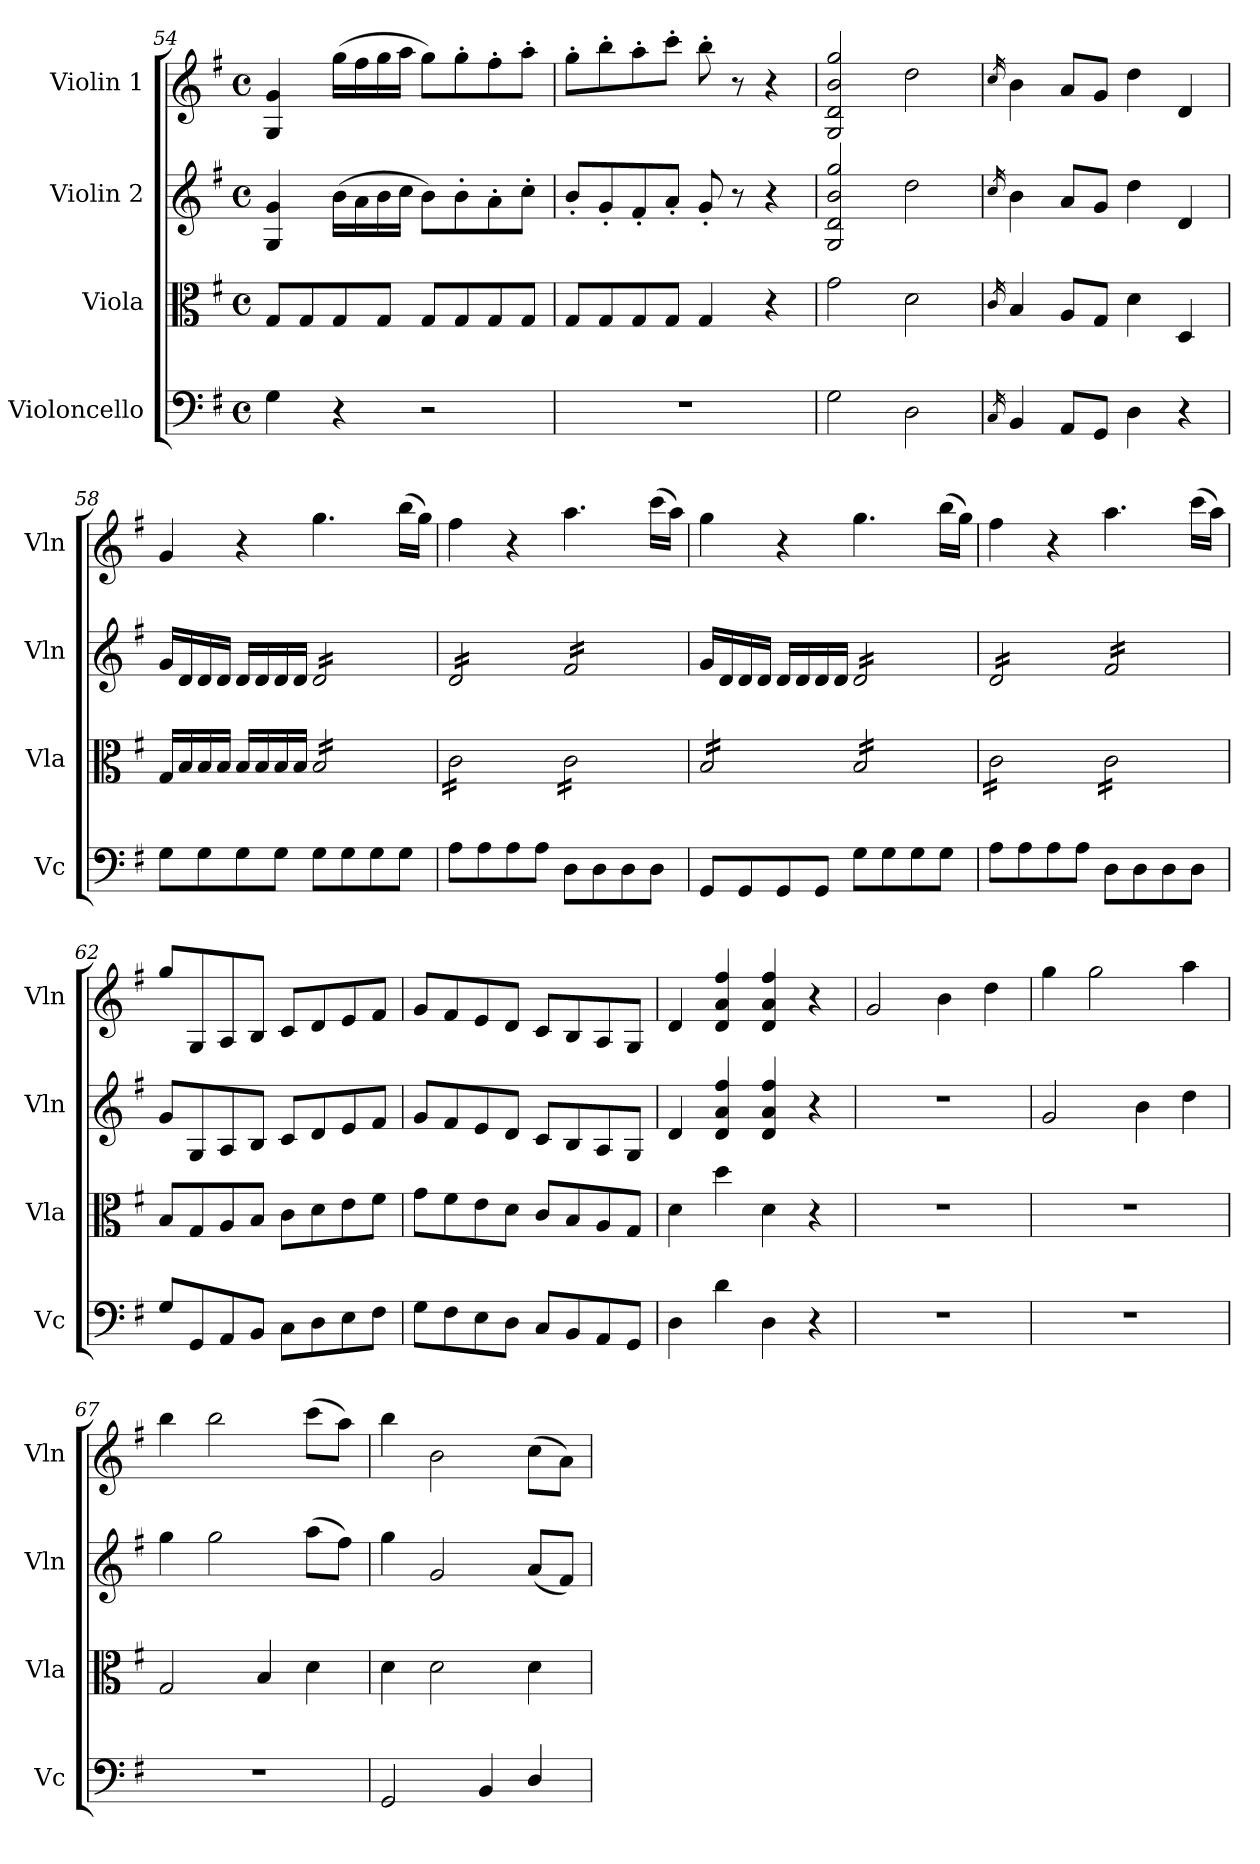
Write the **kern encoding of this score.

**kern	**kern	**kern	**kern
*part4	*part3	*part2	*part1
*staff4	*staff3	*staff2	*staff1
*I"Violoncello	*I"Viola	*I"Violin 2	*I"Violin 1
*I'Vc	*I'Vla	*I'Vln	*I'Vln
*clefF4	*clefC3	*clefG2	*clefG2
*k[f#]	*k[f#]	*k[f#]	*k[f#]
*M4/4	*M4/4	*M4/4	*M4/4
*met(c)	*met(c)	*met(c)	*met(c)
=54	=54	=54	=54
4G\	8G/L	4G/ 4g/	4G/ 4g/
.	8G/	.	.
4r	8G/	(16b\LL	(16gg\LL
.	.	16a\	16ff#\
.	8G/J	16b\	16gg\
.	.	16cc\JJ	16aa\JJ
2r	8G/L	8b\L)	8gg\L)
.	8G/	8b'\	8gg'\
.	8G/	8a'\	8ff#'\
.	8G/J	8cc'\J	8aa'\J
=55	=55	=55	=55
1r	8G/L	8b'/L	8gg'\L
.	8G/	8g'/	8bb'\
.	8G/	8f#'/	8aa'\
.	8G/J	8a'/J	8ccc'\J
.	4G/	8g'/	8bb'\
.	.	8r	8r
.	4r	4r	4r
=56	=56	=56	=56
2G\	2g\	2G/ 2d/ 2b/ 2gg/	2G/ 2d/ 2b/ 2gg/
2D\	2d\	2dd\	2dd\
=57	=57	=57	=57
16qC/	16qc/	16qcc/	16qcc/
4BB/	4B/	4b\	4b\
8AA/L	8A/L	8a/L	8a/L
8GG/J	8G/J	8g/J	8g/J
4D\	4d\	4dd\	4dd\
4r	4D/	4d/	4d/
!!LO:LB:g=z
=58	=58	=58	=58
8G\L	16G/LL	16g/LL	4g/
.	16B/	16d/	.
8G\	16B/	16d/	.
.	16B/JJ	16d/JJ	.
8G\	16B/LL	16d/LL	4r
.	16B/	16d/	.
8G\J	16B/	16d/	.
.	16B/JJ	16d/JJ	.
*	*tremolo	*	*
*	*	*tremolo	*
8G\L	16B/LL	16d/LL	4.gg\
.	16B/	16d/	.
8G\	16B/	16d/	.
.	16B/	16d/	.
8G\	16B/	16d/	.
.	16B/	16d/	.
8G\J	16B/	16d/	(16bb\LL
.	16B/JJ	16d/JJ	16gg\JJ)
!!LO:LB:g=z
=59	=59	=59	=59
8A\L	16c\LL	16d/LL	4ff#\
.	16c\	16d/	.
8A\	16c\	16d/	.
.	16c\	16d/	.
8A\	16c\	16d/	4r
.	16c\	16d/	.
8A\J	16c\	16d/	.
.	16c\JJ	16d/JJ	.
8D\L	16c\LL	16f#/LL	4.aa\
.	16c\	16f#/	.
8D\	16c\	16f#/	.
.	16c\	16f#/	.
8D\	16c\	16f#/	.
.	16c\	16f#/	.
8D\J	16c\	16f#/	(16ccc\LL
.	16c\JJ	16f#/JJ	16aa\JJ)
*	*	*Xtremolo	*
=60	=60	=60	=60
8GG/L	16B/LL	16g/LL	4gg\
.	16B/	16d/	.
8GG/	16B/	16d/	.
.	16B/	16d/JJ	.
8GG/	16B/	16d/LL	4r
.	16B/	16d/	.
8GG/J	16B/	16d/	.
.	16B/JJ	16d/JJ	.
*	*	*tremolo	*
8G\L	16B/LL	16d/LL	4.gg\
.	16B/	16d/	.
8G\	16B/	16d/	.
.	16B/	16d/	.
8G\	16B/	16d/	.
.	16B/	16d/	.
8G\J	16B/	16d/	(16bb\LL
.	16B/JJ	16d/JJ	16gg\JJ)
=61	=61	=61	=61
8A\L	16c\LL	16d/LL	4ff#\
.	16c\	16d/	.
8A\	16c\	16d/	.
.	16c\	16d/	.
8A\	16c\	16d/	4r
.	16c\	16d/	.
8A\J	16c\	16d/	.
.	16c\JJ	16d/JJ	.
8D\L	16c\LL	16f#/LL	4.aa\
.	16c\	16f#/	.
8D\	16c\	16f#/	.
.	16c\	16f#/	.
8D\	16c\	16f#/	.
.	16c\	16f#/	.
8D\J	16c\	16f#/	(16ccc\LL
.	16c\JJ	16f#/JJ	16aa\JJ)
*	*	*Xtremolo	*
*	*Xtremolo	*	*
=62	=62	=62	=62
8G/L	8B/L	8g/L	8gg/L
8GG/	8G/	8G/	8G/
8AA/	8A/	8A/	8A/
8BB/J	8B/J	8B/J	8B/J
8C\L	8c\L	8c/L	8c/L
8D\	8d\	8d/	8d/
8E\	8e\	8e/	8e/
8F#\J	8f#\J	8f#/J	8f#/J
!!LO:LB:g=z
=63	=63	=63	=63
8G\L	8g\L	8g/L	8g/L
8F#\	8f#\	8f#/	8f#/
8E\	8e\	8e/	8e/
8D\J	8d\J	8d/J	8d/J
8C/L	8c/L	8c/L	8c/L
8BB/	8B/	8B/	8B/
8AA/	8A/	8A/	8A/
8GG/J	8G/J	8G/J	8G/J
=64	=64	=64	=64
4D\	4d\	4d/	4d/
4d\	4dd\	4d/ 4a/ 4ff#/	4d/ 4a/ 4ff#/
4D\	4d\	4d/ 4a/ 4ff#/	4d/ 4a/ 4ff#/
4r	4r	4r	4r
=65	=65	=65	=65
1r	1r	1r	2g/
.	.	.	4b\
.	.	.	4dd\
=66	=66	=66	=66
1r	1r	2g/	4gg\
.	.	.	2gg\
.	.	4b\	.
.	.	4dd\	4aa\
!!LO:PB:g=z
=67	=67	=67	=67
1r	2G/	4gg\	4bb\
.	.	2gg\	2bb\
.	4B/	.	.
.	4d\	(8aa\L	(8ccc\L
.	.	8ff#\J)	8aa\J)
=68	=68	=68	=68
2GG/	4d\	4gg\	4bb\
.	2d\	2g/	2b\
4BB/	.	.	.
4D/	4d\	(8a/L	(8cc\L
.	.	8f#/J)	8a\J)
=	=	=	=
*-	*-	*-	*-
